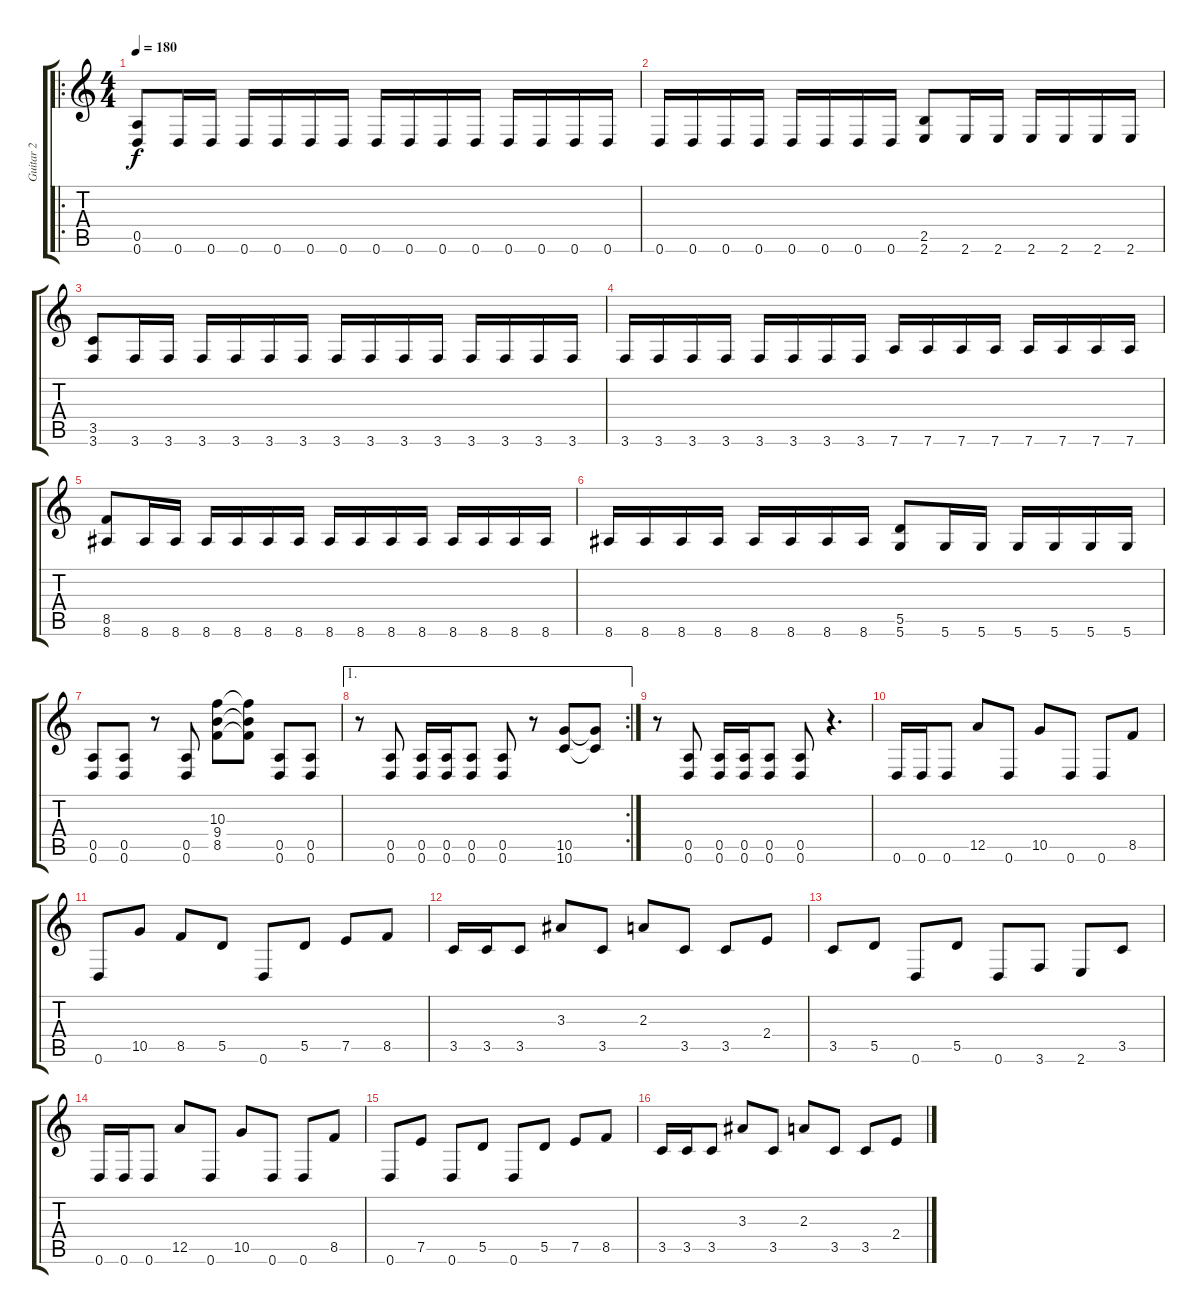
\track ("Guitar 2" "Guitar 2") {instrument electricguitarjazz}
\staff {score tabs}
\tuning (E4 B3 G3 D3 A2 D2) {hide}
\ro
\ts (4 4)
\tempo 180
\clef g2
\ks c
(0.5 0.6).8{dy f instrument distortionguitar} 0.6.16 0.6.16 0.6.16 0.6.16 0.6.16 0.6.16 0.6.16 0.6.16 0.6.16 0.6.16 0.6.16 0.6.16 0.6.16 0.6.16 |
0.6.16 0.6.16 0.6.16 0.6.16 0.6.16 0.6.16 0.6.16 0.6.16 (2.5 2.6).8 2.6.16 2.6.16 2.6.16 2.6.16 2.6.16 2.6.16 |
(3.5 3.6).8 3.6.16 3.6.16 3.6.16 3.6.16 3.6.16 3.6.16 3.6.16 3.6.16 3.6.16 3.6.16 3.6.16 3.6.16 3.6.16 3.6.16 |
3.6.16 3.6.16 3.6.16 3.6.16 3.6.16 3.6.16 3.6.16 3.6.16 7.6.16 7.6.16 7.6.16 7.6.16 7.6.16 7.6.16 7.6.16 7.6.16 |
(8.5 8.6).8 8.6.16 8.6.16 8.6.16 8.6.16 8.6.16 8.6.16 8.6.16 8.6.16 8.6.16 8.6.16 8.6.16 8.6.16 8.6.16 8.6.16 |
8.6.16 8.6.16 8.6.16 8.6.16 8.6.16 8.6.16 8.6.16 8.6.16 (5.5 5.6).8 5.6.16 5.6.16 5.6.16 5.6.16 5.6.16 5.6.16 |
(0.5 0.6).8 (0.5 0.6).8 r.8 (0.5 0.6).8 (10.3 9.4 8.5).8 (10.3{t} 9.4{t} 8.5{t}).8 (0.5 0.6).8 (0.5 0.6).8 |
\ae 1
\rc 2
r.8 (0.5 0.6).8 (0.5 0.6).16 (0.5 0.6).16 (0.5 0.6).8 (0.5 0.6).8 r.8 (10.5 10.6).8 (10.5{t} 10.6{t}).8 |
r.8 (0.5 0.6).8 (0.5 0.6).16 (0.5 0.6).16 (0.5 0.6).8 (0.5 0.6).8 r.4{d} |
0.6.16 0.6.16 0.6.8 12.5.8 0.6.8 10.5.8 0.6.8 0.6.8 8.5.8 |
0.6.8 10.5.8 8.5.8 5.5.8 0.6.8 5.5.8 7.5.8 8.5.8 |
3.5.16 3.5.16 3.5.8 3.3.8 3.5.8 2.3.8 3.5.8 3.5.8 2.4.8 |
3.5.8 5.5.8 0.6.8 5.5.8 0.6.8 3.6.8 2.6.8 3.5.8 |
0.6.16 0.6.16 0.6.8 12.5.8 0.6.8 10.5.8 0.6.8 0.6.8 8.5.8 |
0.6.8 7.5.8 0.6.8 5.5.8 0.6.8 5.5.8 7.5.8 8.5.8 |
3.5.16 3.5.16 3.5.8 3.3.8 3.5.8 2.3.8 3.5.8 3.5.8 2.4.8
